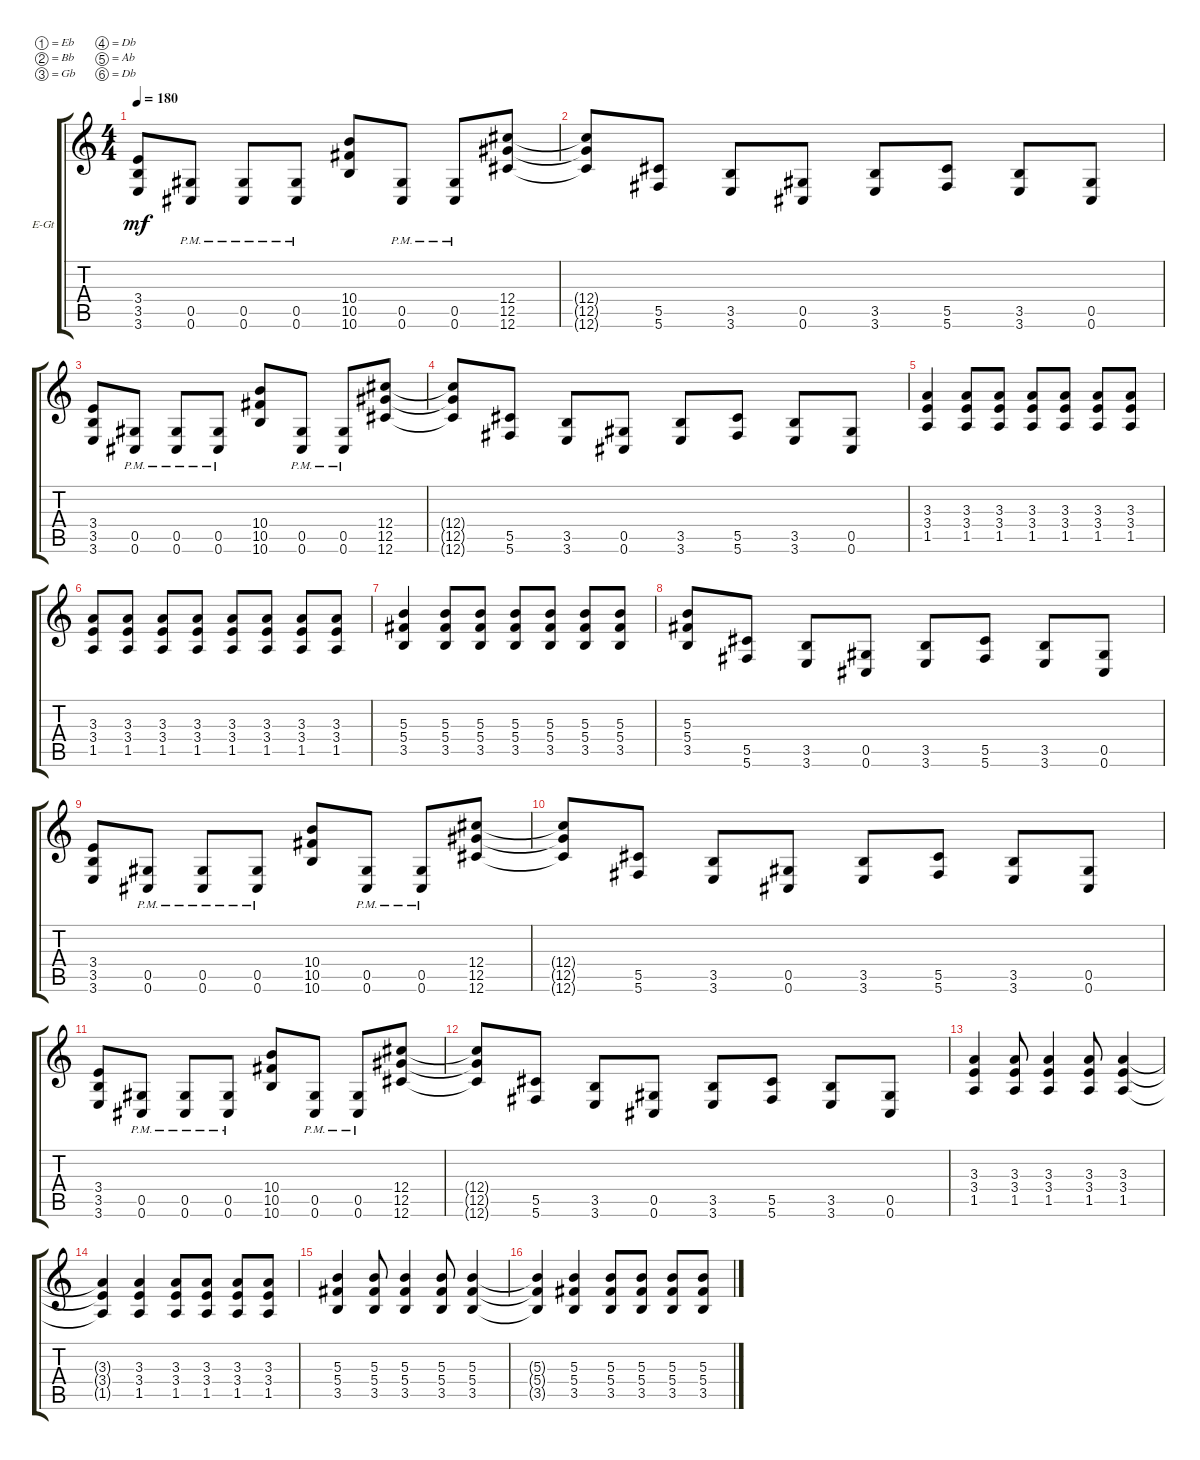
\defaultSystemsLayout 4
\bracketExtendMode groupsimilarinstruments
\firstSystemTrackNameOrientation horizontal
\otherSystemsTrackNameOrientation horizontal
\track ("Tim McIlrath" "E-Gt") {instrument distortionguitar}
\staff {score tabs}
\tuning (Eb4 Bb3 Gb3 Db3 Ab2 Db2)
\ts (4 4)
\tempo 180
\clef g2
\ks c
(3.6 3.5 3.4).8{dy mf} (0.6{pm} 0.5{pm}).8 (0.5{pm} 0.6{pm}).8 (0.6{pm} 0.5{pm}).8 (10.5 10.6 10.4).8 (0.6{pm} 0.5{pm}).8 (0.6{pm} 0.5{pm}).8 (12.5 12.6 12.4).8 |
(12.5{t} 12.6{t} 12.4{t}).8 (5.6 5.5).8 (3.6 3.5).8 (0.6 0.5).8 (3.6 3.5).8 (5.6 5.5).8 (3.6 3.5).8 (0.6 0.5).8 |
(3.6 3.5 3.4).8 (0.6{pm} 0.5{pm}).8 (0.5{pm} 0.6{pm}).8 (0.6{pm} 0.5{pm}).8 (10.5 10.6 10.4).8 (0.6{pm} 0.5{pm}).8 (0.6{pm} 0.5{pm}).8 (12.5 12.6 12.4).8 |
(12.5{t} 12.6{t} 12.4{t}).8 (5.6 5.5).8 (3.6 3.5).8 (0.6 0.5).8 (3.6 3.5).8 (5.6 5.5).8 (3.6 3.5).8 (0.6 0.5).8 |
(1.5 3.4 3.3).4 (3.3 3.4 1.5).8 (3.3 3.4 1.5).8 (3.3 3.4 1.5).8 (3.3 3.4 1.5).8 (3.3 3.4 1.5).8 (3.3 3.4 1.5).8 |
(3.3 3.4 1.5).8 (3.3 3.4 1.5).8 (3.3 3.4 1.5).8 (3.3 3.4 1.5).8 (3.3 3.4 1.5).8 (3.3 3.4 1.5).8 (3.3 3.4 1.5).8 (3.3 3.4 1.5).8 |
(5.3 5.4 3.5).4 (5.3 5.4 3.5).8 (5.3 5.4 3.5).8 (5.3 5.4 3.5).8 (5.3 5.4 3.5).8 (5.3 5.4 3.5).8 (5.3 5.4 3.5).8 |
(5.3 5.4 3.5).8 (5.6 5.5).8 (3.6 3.5).8 (0.6 0.5).8 (3.6 3.5).8 (5.6 5.5).8 (3.6 3.5).8 (0.6 0.5).8 |
(3.6 3.5 3.4).8 (0.6{pm} 0.5{pm}).8 (0.5{pm} 0.6{pm}).8 (0.6{pm} 0.5{pm}).8 (10.5 10.6 10.4).8 (0.6{pm} 0.5{pm}).8 (0.6{pm} 0.5{pm}).8 (12.5 12.6 12.4).8 |
(12.5{t} 12.6{t} 12.4{t}).8 (5.6 5.5).8 (3.6 3.5).8 (0.6 0.5).8 (3.6 3.5).8 (5.6 5.5).8 (3.6 3.5).8 (0.6 0.5).8 |
(3.6 3.5 3.4).8 (0.6{pm} 0.5{pm}).8 (0.5{pm} 0.6{pm}).8 (0.6{pm} 0.5{pm}).8 (10.5 10.6 10.4).8 (0.6{pm} 0.5{pm}).8 (0.6{pm} 0.5{pm}).8 (12.5 12.6 12.4).8 |
(12.5{t} 12.6{t} 12.4{t}).8 (5.6 5.5).8 (3.6 3.5).8 (0.6 0.5).8 (3.6 3.5).8 (5.6 5.5).8 (3.6 3.5).8 (0.6 0.5).8 |
(1.5 3.4 3.3).4 (1.5 3.3 3.4).8 (1.5 3.4 3.3).4 (1.5 3.3 3.4).8 (1.5 3.4 3.3).4 |
(1.5{t} 3.4{t} 3.3{t}).4 (1.5 3.4 3.3).4 (1.5 3.3 3.4).8 (1.5 3.3 3.4).8 (1.5 3.3 3.4).8 (1.5 3.3 3.4).8 |
(3.5 5.4 5.3).4 (3.5 5.3 5.4).8 (3.5 5.4 5.3).4 (3.5 5.3 5.4).8 (3.5 5.4 5.3).4 |
(3.5{t} 5.4{t} 5.3{t}).4 (3.5 5.4 5.3).4 (3.5 5.4 5.3).8 (3.5 5.4 5.3).8 (3.5 5.4 5.3).8 (3.5 5.4 5.3).8
